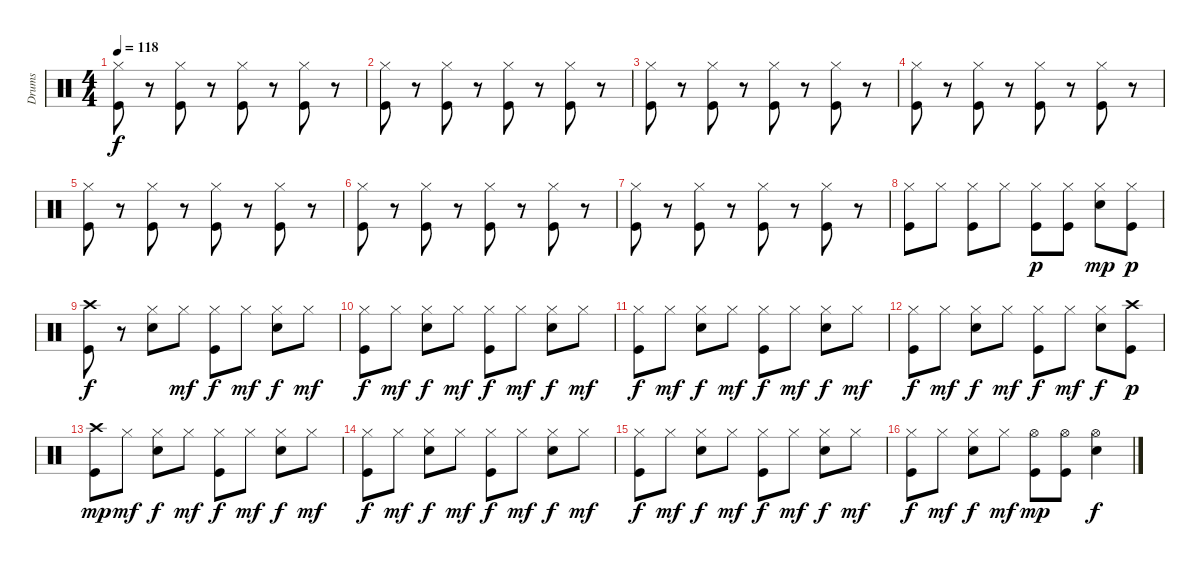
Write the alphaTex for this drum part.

\track ("Drums" "Drums") {instrument percussion}
\staff {score}
\articulation defaults
\ts (4 4)
\tempo 118
\clef neutral
\ks c
("Hi-Hat (closed)" "Kick (hit)").8{dy f} r.8 ("Hi-Hat (closed)" "Kick (hit)").8 r.8 ("Hi-Hat (closed)" "Kick (hit)").8 r.8 ("Hi-Hat (closed)" "Kick (hit)").8 r.8 |
("Hi-Hat (closed)" "Kick (hit)").8 r.8 ("Hi-Hat (closed)" "Kick (hit)").8 r.8 ("Hi-Hat (closed)" "Kick (hit)").8 r.8 ("Hi-Hat (closed)" "Kick (hit)").8 r.8 |
("Hi-Hat (closed)" "Kick (hit)").8 r.8 ("Hi-Hat (closed)" "Kick (hit)").8 r.8 ("Hi-Hat (closed)" "Kick (hit)").8 r.8 ("Hi-Hat (closed)" "Kick (hit)").8 r.8 |
("Hi-Hat (closed)" "Kick (hit)").8 r.8 ("Hi-Hat (closed)" "Kick (hit)").8 r.8 ("Hi-Hat (closed)" "Kick (hit)").8 r.8 ("Hi-Hat (closed)" "Kick (hit)").8 r.8 |
("Hi-Hat (closed)" "Kick (hit)").8 r.8 ("Hi-Hat (closed)" "Kick (hit)").8 r.8 ("Hi-Hat (closed)" "Kick (hit)").8 r.8 ("Hi-Hat (closed)" "Kick (hit)").8 r.8 |
("Hi-Hat (closed)" "Kick (hit)").8 r.8 ("Hi-Hat (closed)" "Kick (hit)").8 r.8 ("Hi-Hat (closed)" "Kick (hit)").8 r.8 ("Hi-Hat (closed)" "Kick (hit)").8 r.8 |
("Hi-Hat (closed)" "Kick (hit)").8 r.8 ("Hi-Hat (closed)" "Kick (hit)").8 r.8 ("Hi-Hat (closed)" "Kick (hit)").8 r.8 ("Hi-Hat (closed)" "Kick (hit)").8 r.8 |
("Hi-Hat (closed)" "Kick (hit)").8 "Hi-Hat (closed)".8 ("Hi-Hat (closed)" "Kick (hit)").8 "Hi-Hat (closed)".8 ("Hi-Hat (closed)" "Kick (hit)").8{dy p} ("Hi-Hat (closed)" "Kick (hit)").8 ("Hi-Hat (closed)" "Snare (hit) 2").8{dy mp} ("Hi-Hat (closed)" "Kick (hit)").8{dy p} |
("Crash high (hit)" "Kick (hit)").8{dy f} r.8 ("Hi-Hat (closed)" "Snare (hit) 2").8 "Hi-Hat (closed)".8{dy mf} ("Hi-Hat (closed)" "Kick (hit)").8{dy f} "Hi-Hat (closed)".8{dy mf} ("Hi-Hat (closed)" "Snare (hit) 2").8{dy f} "Hi-Hat (closed)".8{dy mf} |
("Hi-Hat (closed)" "Kick (hit)").8{dy f} "Hi-Hat (closed)".8{dy mf} ("Hi-Hat (closed)" "Snare (hit) 2").8{dy f} "Hi-Hat (closed)".8{dy mf} ("Hi-Hat (closed)" "Kick (hit)").8{dy f} "Hi-Hat (closed)".8{dy mf} ("Hi-Hat (closed)" "Snare (hit) 2").8{dy f} "Hi-Hat (closed)".8{dy mf} |
("Hi-Hat (closed)" "Kick (hit)").8{dy f} "Hi-Hat (closed)".8{dy mf} ("Hi-Hat (closed)" "Snare (hit) 2").8{dy f} "Hi-Hat (closed)".8{dy mf} ("Hi-Hat (closed)" "Kick (hit)").8{dy f} "Hi-Hat (closed)".8{dy mf} ("Hi-Hat (closed)" "Snare (hit) 2").8{dy f} "Hi-Hat (closed)".8{dy mf} |
("Hi-Hat (closed)" "Kick (hit)").8{dy f} "Hi-Hat (closed)".8{dy mf} ("Hi-Hat (closed)" "Snare (hit) 2").8{dy f} "Hi-Hat (closed)".8{dy mf} ("Hi-Hat (closed)" "Kick (hit)").8{dy f} "Hi-Hat (closed)".8{dy mf} ("Hi-Hat (closed)" "Snare (hit) 2").8{dy f} ("Crash high (hit)" "Kick (hit)").8{dy p} |
("Crash high (hit)" "Kick (hit)").8{dy mp} "Hi-Hat (closed)".8{dy mf} ("Hi-Hat (closed)" "Snare (hit) 2").8{dy f} "Hi-Hat (closed)".8{dy mf} ("Hi-Hat (closed)" "Kick (hit)").8{dy f} "Hi-Hat (closed)".8{dy mf} ("Hi-Hat (closed)" "Snare (hit) 2").8{dy f} "Hi-Hat (closed)".8{dy mf} |
("Hi-Hat (closed)" "Kick (hit)").8{dy f} "Hi-Hat (closed)".8{dy mf} ("Hi-Hat (closed)" "Snare (hit) 2").8{dy f} "Hi-Hat (closed)".8{dy mf} ("Hi-Hat (closed)" "Kick (hit)").8{dy f} "Hi-Hat (closed)".8{dy mf} ("Hi-Hat (closed)" "Snare (hit) 2").8{dy f} "Hi-Hat (closed)".8{dy mf} |
("Hi-Hat (closed)" "Kick (hit)").8{dy f} "Hi-Hat (closed)".8{dy mf} ("Hi-Hat (closed)" "Snare (hit) 2").8{dy f} "Hi-Hat (closed)".8{dy mf} ("Hi-Hat (closed)" "Kick (hit)").8{dy f} "Hi-Hat (closed)".8{dy mf} ("Hi-Hat (closed)" "Snare (hit) 2").8{dy f} "Hi-Hat (closed)".8{dy mf} |
("Hi-Hat (closed)" "Kick (hit)").8{dy f} "Hi-Hat (closed)".8{dy mf} ("Hi-Hat (closed)" "Snare (hit) 2").8{dy f} "Hi-Hat (closed)".8{dy mf} ("Hi-Hat (open)" "Kick (hit)").8{dy mp} ("Hi-Hat (open)" "Kick (hit)").8 ("Hi-Hat (open)" "Snare (hit) 2").4{dy f}
